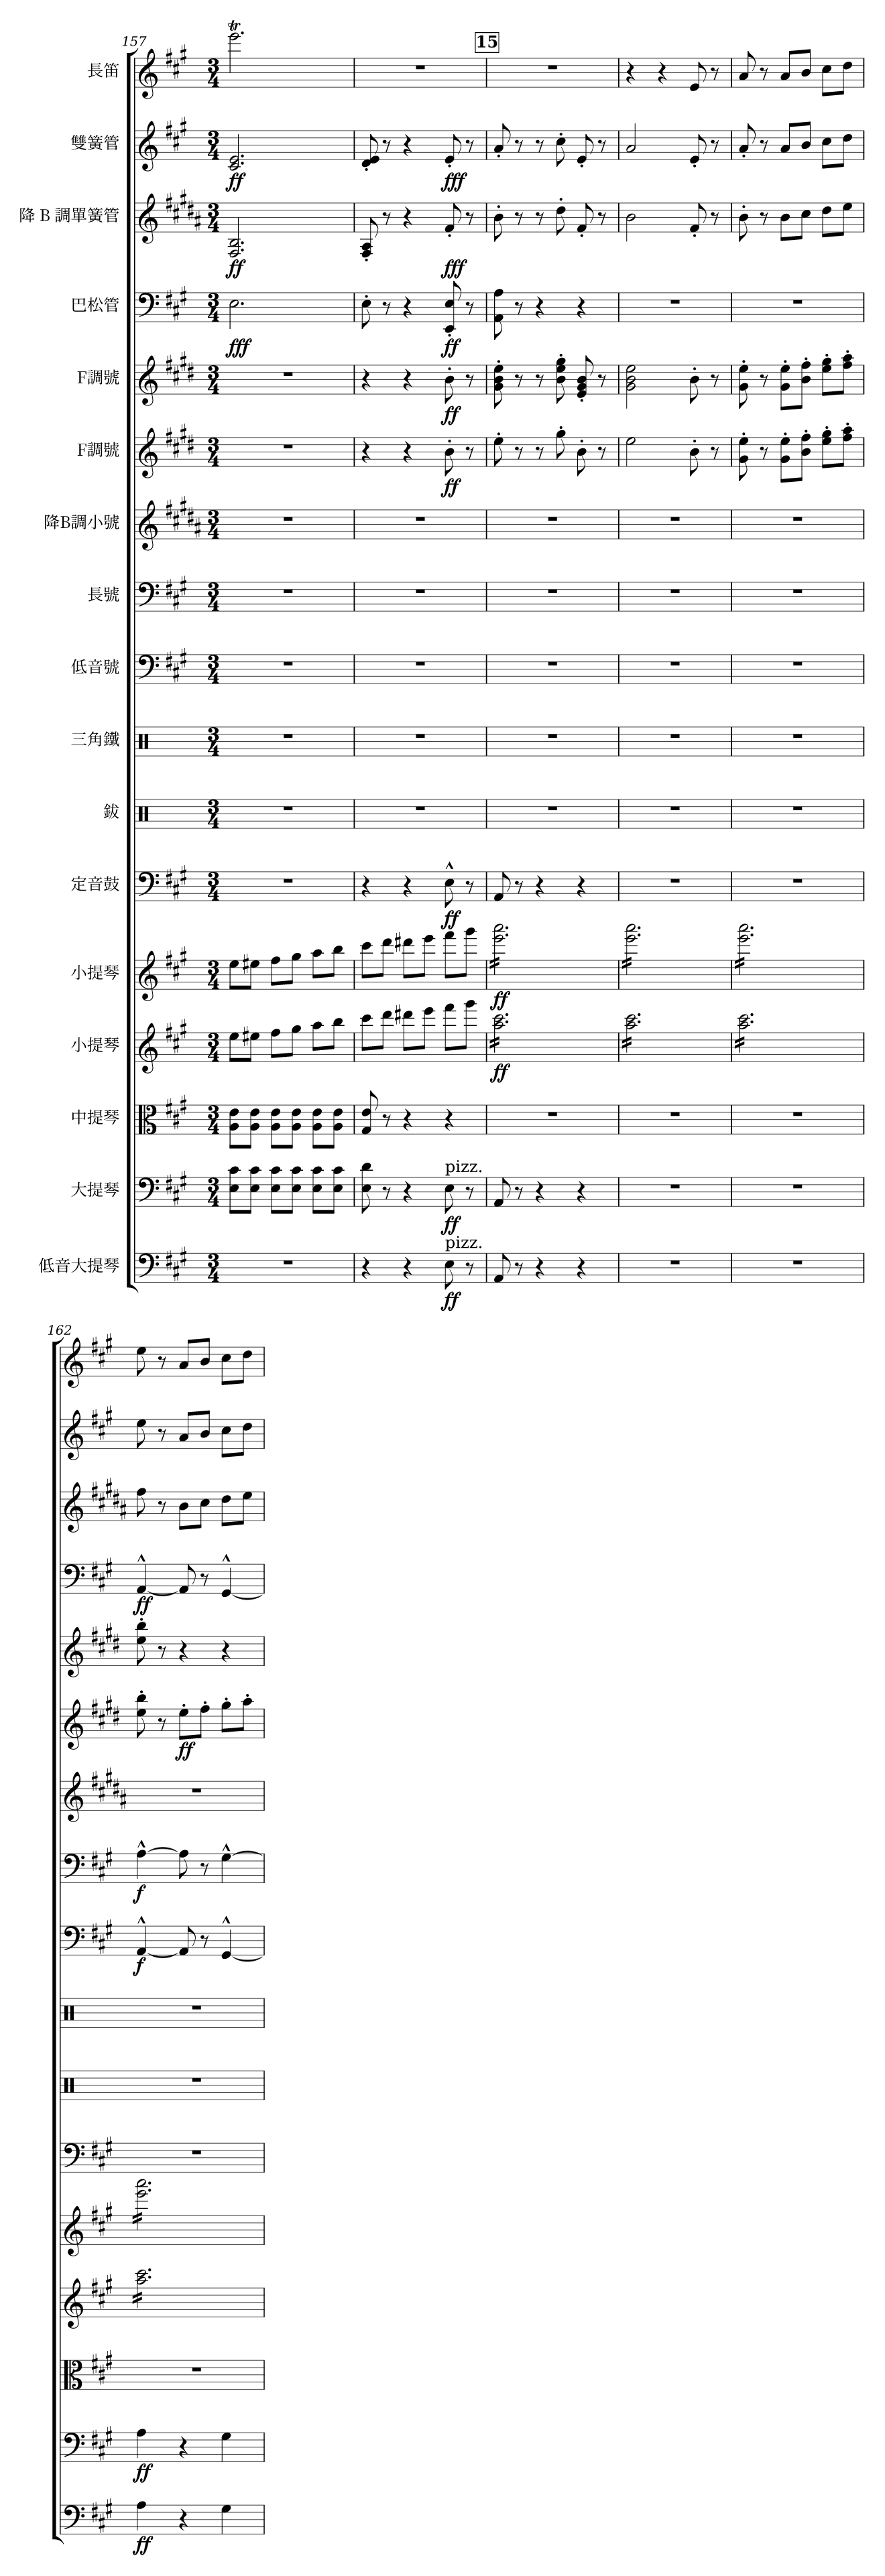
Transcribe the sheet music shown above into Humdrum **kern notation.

**kern	**dynam	**kern	**dynam	**kern	**kern	**dynam	**kern	**dynam	**kern	**dynam	**kern	**kern	**kern	**dynam	**kern	**dynam	**kern	**kern	**dynam	**kern	**dynam	**kern	**dynam	**kern	**dynam	**kern	**dynam	**kern
*part17	*part17	*part16	*part16	*part15	*part14	*part14	*part13	*part13	*part12	*part12	*part11	*part10	*part9	*part9	*part8	*part8	*part7	*part6	*part6	*part5	*part5	*part4	*part4	*part3	*part3	*part2	*part2	*part1
*staff17	*staff17	*staff16	*staff16	*staff15	*staff14	*staff14	*staff13	*staff13	*staff12	*staff12	*staff11	*staff10	*staff9	*staff9	*staff8	*staff8	*staff7	*staff6	*staff6	*staff5	*staff5	*staff4	*staff4	*staff3	*staff3	*staff2	*staff2	*staff1
*I"低音大提琴	*	*I"大提琴	*	*I"中提琴	*I"小提琴	*	*I"小提琴	*	*I"定音鼓	*	*I"鈸	*I"三角鐵	*I"低音號	*	*I"長號	*	*I"降B調小號	*I"F調號	*	*I"F調號	*	*I"巴松管	*	*I"降 B 調單簧管	*	*I"雙簧管	*	*I"長笛
*clefF4	*	*clefF4	*	*clefC3	*clefG2	*	*clefG2	*	*clefF4	*	*clefX	*clefX	*clefF4	*	*clefF4	*	*clefG2	*clefG2	*	*clefG2	*	*clefF4	*	*clefG2	*	*clefG2	*	*clefG2
*ITrd7c12	*	*	*	*	*	*	*	*	*	*	*	*	*	*	*	*	*ITrd1c2	*ITrd4c7	*	*ITrd4c7	*	*	*	*ITrd1c2	*	*	*	*
*k[f#c#g#]	*	*k[f#c#g#]	*	*k[f#c#g#]	*k[f#c#g#]	*	*k[f#c#g#]	*	*k[f#c#g#]	*	*k[]	*k[]	*k[f#c#g#]	*	*k[f#c#g#]	*	*k[f#c#g#]	*k[f#c#g#]	*	*k[f#c#g#]	*	*k[f#c#g#]	*	*k[f#c#g#]	*	*k[f#c#g#]	*	*k[f#c#g#]
*M3/4	*	*M3/4	*	*M3/4	*M3/4	*	*M3/4	*	*M3/4	*	*M3/4	*M3/4	*M3/4	*	*M3/4	*	*M3/4	*M3/4	*	*M3/4	*	*M3/4	*	*M3/4	*	*M3/4	*	*M3/4
=157	=157	=157	=157	=157	=157	=157	=157	=157	=157	=157	=157	=157	=157	=157	=157	=157	=157	=157	=157	=157	=157	=157	=157	=157	=157	=157	=157	=157
!	!	!	!	!	!	!	!	!	!	!	!	!	!	!	!	!	!	!	!	!	!	!	!LO:DY:b	!	!LO:DY:b	!	!LO:DY:b	!
2.r	.	8E\ 8c#\L	.	8A\ 8e\L	8ee\L	.	8ee\L	.	2.r	.	2.r	2.r	2.r	.	2.r	.	2.r	2.r	.	2.r	.	2.E\	fff	2.E/ 2.A/	ff	2.c#/ 2.e/	ff	2.eeeT\
.	.	8E\ 8c#\J	.	8A\ 8e\J	8ee#X\J	.	8ee#X\J	.	.	.	.	.	.	.	.	.	.	.	.	.	.	.	.	.	.	.	.	.
.	.	8E\ 8c#\L	.	8A\ 8e\L	8ff#\L	.	8ff#\L	.	.	.	.	.	.	.	.	.	.	.	.	.	.	.	.	.	.	.	.	.
.	.	8E\ 8c#\J	.	8A\ 8e\J	8gg#\J	.	8gg#\J	.	.	.	.	.	.	.	.	.	.	.	.	.	.	.	.	.	.	.	.	.
.	.	8E\ 8c#\L	.	8A\ 8e\L	8aa\L	.	8aa\L	.	.	.	.	.	.	.	.	.	.	.	.	.	.	.	.	.	.	.	.	.
.	.	8E\ 8c#\J	.	8A\ 8e\J	8bb\J	.	8bb\J	.	.	.	.	.	.	.	.	.	.	.	.	.	.	.	.	.	.	.	.	.
=158	=158	=158	=158	=158	=158	=158	=158	=158	=158	=158	=158	=158	=158	=158	=158	=158	=158	=158	=158	=158	=158	=158	=158	=158	=158	=158	=158	=158
4r	.	8E\ 8d\	.	8G#/ 8e/	8ccc#\L	.	8ccc#\L	.	4r	.	2.r	2.r	2.r	.	2.r	.	2.r	4r	.	4r	.	8E'\	.	8E/' 8G#/'	.	8d/' 8e/'	.	2.r
.	.	8r	.	8r	8ddd\J	.	8ddd\J	.	.	.	.	.	.	.	.	.	.	.	.	.	.	8r	.	8r	.	8r	.	.
4r	.	4r	.	4r	8ddd#X\L	.	8ddd#X\L	.	4r	.	.	.	.	.	.	.	.	4r	.	4r	.	4r	.	4r	.	4r	.	.
.	.	.	.	.	8eee\J	.	8eee\J	.	.	.	.	.	.	.	.	.	.	.	.	.	.	.	.	.	.	.	.	.
!	!	!LO:TX:a:t=pizz.	!	!	!	!	!	!	!	!	!	!	!	!	!	!	!	!	!	!	!	!	!	!	!	!	!	!
!LO:TX:a:t=pizz.	!	!	!	!	!	!	!	!	!	!	!	!	!	!	!	!	!	!	!	!	!	!	!	!	!	!	!	!
!	!LO:DY:b	!	!LO:DY:b	!	!	!	!	!	!	!LO:DY:b	!	!	!	!	!	!	!	!	!LO:DY:b	!	!LO:DY:b	!	!LO:DY:b	!	!LO:DY:b	!	!LO:DY:b	!
8EE\	ff	8E\	ff	4r	8fff#\L	.	8fff#\L	.	8E^^\	ff	.	.	.	.	.	.	.	8e'\	ff	8e'\	ff	8EE/' 8E/'	ff	8e'/	fff	8e'/	fff	.
8r	.	8r	.	.	8ggg#\J	.	8ggg#\J	.	8r	.	.	.	.	.	.	.	.	8r	.	8r	.	8r	.	8r	.	8r	.	.
!!LO:PB:g=z
!!LO:REH:place=s1:a:B:fs=14:t=15
=159	=159	=159	=159	=159	=159	=159	=159	=159	=159	=159	=159	=159	=159	=159	=159	=159	=159	=159	=159	=159	=159	=159	=159	=159	=159	=159	=159	=159
!	!	!	!	!	!	!LO:DY:b	!	!LO:DY:b	!	!	!	!	!	!	!	!	!	!	!	!	!	!	!	!	!	!	!	!
*	*	*	*	*	*tremolo	*	*	*	*	*	*	*	*	*	*	*	*	*	*	*	*	*	*	*	*	*	*	*
*	*	*	*	*	*	*	*tremolo	*	*	*	*	*	*	*	*	*	*	*	*	*	*	*	*	*	*	*	*	*
8AAA/	.	8AA/	.	2.r	16aa\ 16ccc#\LL	ff	16eee\ 16aaa\LL	ff	8AA/	.	2.r	2.r	2.r	.	2.r	.	2.r	8a'\	.	8c#\' 8e\' 8a\'	.	8AA\ 8A\	.	8a'\	.	8a'/	.	2.r
.	.	.	.	.	16aa\ 16ccc#\	.	16eee\ 16aaa\	.	.	.	.	.	.	.	.	.	.	.	.	.	.	.	.	.	.	.	.	.
8r	.	8r	.	.	16aa\ 16ccc#\	.	16eee\ 16aaa\	.	8r	.	.	.	.	.	.	.	.	8r	.	8r	.	8r	.	8r	.	8r	.	.
.	.	.	.	.	16aa\ 16ccc#\	.	16eee\ 16aaa\	.	.	.	.	.	.	.	.	.	.	.	.	.	.	.	.	.	.	.	.	.
4r	.	4r	.	.	16aa\ 16ccc#\	.	16eee\ 16aaa\	.	4r	.	.	.	.	.	.	.	.	8r	.	8r	.	4r	.	8r	.	8r	.	.
.	.	.	.	.	16aa\ 16ccc#\	.	16eee\ 16aaa\	.	.	.	.	.	.	.	.	.	.	.	.	.	.	.	.	.	.	.	.	.
.	.	.	.	.	16aa\ 16ccc#\	.	16eee\ 16aaa\	.	.	.	.	.	.	.	.	.	.	8cc#'\	.	8e\' 8a\' 8cc#\'	.	.	.	8cc#'\	.	8cc#'\	.	.
.	.	.	.	.	16aa\ 16ccc#\	.	16eee\ 16aaa\	.	.	.	.	.	.	.	.	.	.	.	.	.	.	.	.	.	.	.	.	.
4r	.	4r	.	.	16aa\ 16ccc#\	.	16eee\ 16aaa\	.	4r	.	.	.	.	.	.	.	.	8e'\	.	8A/' 8c#/' 8e/'	.	4r	.	8e'/	.	8e'/	.	.
.	.	.	.	.	16aa\ 16ccc#\	.	16eee\ 16aaa\	.	.	.	.	.	.	.	.	.	.	.	.	.	.	.	.	.	.	.	.	.
.	.	.	.	.	16aa\ 16ccc#\	.	16eee\ 16aaa\	.	.	.	.	.	.	.	.	.	.	8r	.	8r	.	.	.	8r	.	8r	.	.
.	.	.	.	.	16aa\ 16ccc#\JJ	.	16eee\ 16aaa\JJ	.	.	.	.	.	.	.	.	.	.	.	.	.	.	.	.	.	.	.	.	.
=160	=160	=160	=160	=160	=160	=160	=160	=160	=160	=160	=160	=160	=160	=160	=160	=160	=160	=160	=160	=160	=160	=160	=160	=160	=160	=160	=160	=160
2.r	.	2.r	.	2.r	16aa\ 16ccc#\LL	.	16eee\ 16aaa\LL	.	2.r	.	2.r	2.r	2.r	.	2.r	.	2.r	2a\	.	2c#\ 2e\ 2a\	.	2.r	.	2a\	.	2a/	.	4r
.	.	.	.	.	16aa\ 16ccc#\	.	16eee\ 16aaa\	.	.	.	.	.	.	.	.	.	.	.	.	.	.	.	.	.	.	.	.	.
.	.	.	.	.	16aa\ 16ccc#\	.	16eee\ 16aaa\	.	.	.	.	.	.	.	.	.	.	.	.	.	.	.	.	.	.	.	.	.
.	.	.	.	.	16aa\ 16ccc#\	.	16eee\ 16aaa\	.	.	.	.	.	.	.	.	.	.	.	.	.	.	.	.	.	.	.	.	.
.	.	.	.	.	16aa\ 16ccc#\	.	16eee\ 16aaa\	.	.	.	.	.	.	.	.	.	.	.	.	.	.	.	.	.	.	.	.	4r
.	.	.	.	.	16aa\ 16ccc#\	.	16eee\ 16aaa\	.	.	.	.	.	.	.	.	.	.	.	.	.	.	.	.	.	.	.	.	.
.	.	.	.	.	16aa\ 16ccc#\	.	16eee\ 16aaa\	.	.	.	.	.	.	.	.	.	.	.	.	.	.	.	.	.	.	.	.	.
.	.	.	.	.	16aa\ 16ccc#\	.	16eee\ 16aaa\	.	.	.	.	.	.	.	.	.	.	.	.	.	.	.	.	.	.	.	.	.
.	.	.	.	.	16aa\ 16ccc#\	.	16eee\ 16aaa\	.	.	.	.	.	.	.	.	.	.	8e'\	.	8e'\	.	.	.	8e'/	.	8e'/	.	8e/
.	.	.	.	.	16aa\ 16ccc#\	.	16eee\ 16aaa\	.	.	.	.	.	.	.	.	.	.	.	.	.	.	.	.	.	.	.	.	.
.	.	.	.	.	16aa\ 16ccc#\	.	16eee\ 16aaa\	.	.	.	.	.	.	.	.	.	.	8r	.	8r	.	.	.	8r	.	8r	.	8r
.	.	.	.	.	16aa\ 16ccc#\JJ	.	16eee\ 16aaa\JJ	.	.	.	.	.	.	.	.	.	.	.	.	.	.	.	.	.	.	.	.	.
=161	=161	=161	=161	=161	=161	=161	=161	=161	=161	=161	=161	=161	=161	=161	=161	=161	=161	=161	=161	=161	=161	=161	=161	=161	=161	=161	=161	=161
2.r	.	2.r	.	2.r	16aa\ 16ccc#\LL	.	16eee\ 16aaa\LL	.	2.r	.	2.r	2.r	2.r	.	2.r	.	2.r	8c#\' 8a\'	.	8c#\' 8a\'	.	2.r	.	8a'\	.	8a'/	.	8a/
.	.	.	.	.	16aa\ 16ccc#\	.	16eee\ 16aaa\	.	.	.	.	.	.	.	.	.	.	.	.	.	.	.	.	.	.	.	.	.
.	.	.	.	.	16aa\ 16ccc#\	.	16eee\ 16aaa\	.	.	.	.	.	.	.	.	.	.	8r	.	8r	.	.	.	8r	.	8r	.	8r
.	.	.	.	.	16aa\ 16ccc#\	.	16eee\ 16aaa\	.	.	.	.	.	.	.	.	.	.	.	.	.	.	.	.	.	.	.	.	.
.	.	.	.	.	16aa\ 16ccc#\	.	16eee\ 16aaa\	.	.	.	.	.	.	.	.	.	.	8c#\' 8a\'L	.	8c#\' 8a\'L	.	.	.	8a\L	.	8a/L	.	8a/L
.	.	.	.	.	16aa\ 16ccc#\	.	16eee\ 16aaa\	.	.	.	.	.	.	.	.	.	.	.	.	.	.	.	.	.	.	.	.	.
.	.	.	.	.	16aa\ 16ccc#\	.	16eee\ 16aaa\	.	.	.	.	.	.	.	.	.	.	8e\' 8b\'J	.	8e\' 8b\'J	.	.	.	8b\J	.	8b/J	.	8b/J
.	.	.	.	.	16aa\ 16ccc#\	.	16eee\ 16aaa\	.	.	.	.	.	.	.	.	.	.	.	.	.	.	.	.	.	.	.	.	.
.	.	.	.	.	16aa\ 16ccc#\	.	16eee\ 16aaa\	.	.	.	.	.	.	.	.	.	.	8a\' 8cc#\'L	.	8a\' 8cc#\'L	.	.	.	8cc#\L	.	8cc#\L	.	8cc#\L
.	.	.	.	.	16aa\ 16ccc#\	.	16eee\ 16aaa\	.	.	.	.	.	.	.	.	.	.	.	.	.	.	.	.	.	.	.	.	.
.	.	.	.	.	16aa\ 16ccc#\	.	16eee\ 16aaa\	.	.	.	.	.	.	.	.	.	.	8b\' 8dd\'J	.	8b\' 8dd\'J	.	.	.	8dd\J	.	8dd\J	.	8dd\J
.	.	.	.	.	16aa\ 16ccc#\JJ	.	16eee\ 16aaa\JJ	.	.	.	.	.	.	.	.	.	.	.	.	.	.	.	.	.	.	.	.	.
=162	=162	=162	=162	=162	=162	=162	=162	=162	=162	=162	=162	=162	=162	=162	=162	=162	=162	=162	=162	=162	=162	=162	=162	=162	=162	=162	=162	=162
!	!LO:DY:b	!	!LO:DY:b	!	!	!	!	!	!	!	!	!	!	!LO:DY:b	!	!LO:DY:b	!	!	!	!	!	!	!LO:DY:b	!	!	!	!	!
4AA\	ff	4A\	ff	2.r	16aa\ 16ccc#\LL	.	16eee\ 16aaa\LL	.	2.r	.	2.r	2.r	[4AA^^/	f	[4A^^\	f	2.r	8a\' 8ee\'	.	8a\' 8ee\'	.	[4AA^^/	ff	8ee\	.	8ee\	.	8ee\
.	.	.	.	.	16aa\ 16ccc#\	.	16eee\ 16aaa\	.	.	.	.	.	.	.	.	.	.	.	.	.	.	.	.	.	.	.	.	.
.	.	.	.	.	16aa\ 16ccc#\	.	16eee\ 16aaa\	.	.	.	.	.	.	.	.	.	.	8r	.	8r	.	.	.	8r	.	8r	.	8r
.	.	.	.	.	16aa\ 16ccc#\	.	16eee\ 16aaa\	.	.	.	.	.	.	.	.	.	.	.	.	.	.	.	.	.	.	.	.	.
!	!	!	!	!	!	!	!	!	!	!	!	!	!	!	!	!	!	!	!LO:DY:b	!	!	!	!	!	!	!	!	!
4r	.	4r	.	.	16aa\ 16ccc#\	.	16eee\ 16aaa\	.	.	.	.	.	8AA/]	.	8A\]	.	.	8a'\L	ff	4r	.	8AA/]	.	8a\L	.	8a/L	.	8a/L
.	.	.	.	.	16aa\ 16ccc#\	.	16eee\ 16aaa\	.	.	.	.	.	.	.	.	.	.	.	.	.	.	.	.	.	.	.	.	.
.	.	.	.	.	16aa\ 16ccc#\	.	16eee\ 16aaa\	.	.	.	.	.	8r	.	8r	.	.	8b'\J	.	.	.	8r	.	8b\J	.	8b/J	.	8b/J
.	.	.	.	.	16aa\ 16ccc#\	.	16eee\ 16aaa\	.	.	.	.	.	.	.	.	.	.	.	.	.	.	.	.	.	.	.	.	.
4GG#\	.	4G#\	.	.	16aa\ 16ccc#\	.	16eee\ 16aaa\	.	.	.	.	.	[4GG#^^/	.	[4G#^^\	.	.	8cc#'\L	.	4r	.	[4GG#^^/	.	8cc#\L	.	8cc#\L	.	8cc#\L
.	.	.	.	.	16aa\ 16ccc#\	.	16eee\ 16aaa\	.	.	.	.	.	.	.	.	.	.	.	.	.	.	.	.	.	.	.	.	.
.	.	.	.	.	16aa\ 16ccc#\	.	16eee\ 16aaa\	.	.	.	.	.	.	.	.	.	.	8dd'\J	.	.	.	.	.	8dd\J	.	8dd\J	.	8dd\J
.	.	.	.	.	16aa\ 16ccc#\JJ	.	16eee\ 16aaa\JJ	.	.	.	.	.	.	.	.	.	.	.	.	.	.	.	.	.	.	.	.	.
*	*	*	*	*	*	*	*Xtremolo	*	*	*	*	*	*	*	*	*	*	*	*	*	*	*	*	*	*	*	*	*
*	*	*	*	*	*Xtremolo	*	*	*	*	*	*	*	*	*	*	*	*	*	*	*	*	*	*	*	*	*	*	*
=	=	=	=	=	=	=	=	=	=	=	=	=	=	=	=	=	=	=	=	=	=	=	=	=	=	=	=	=
*-	*-	*-	*-	*-	*-	*-	*-	*-	*-	*-	*-	*-	*-	*-	*-	*-	*-	*-	*-	*-	*-	*-	*-	*-	*-	*-	*-	*-
